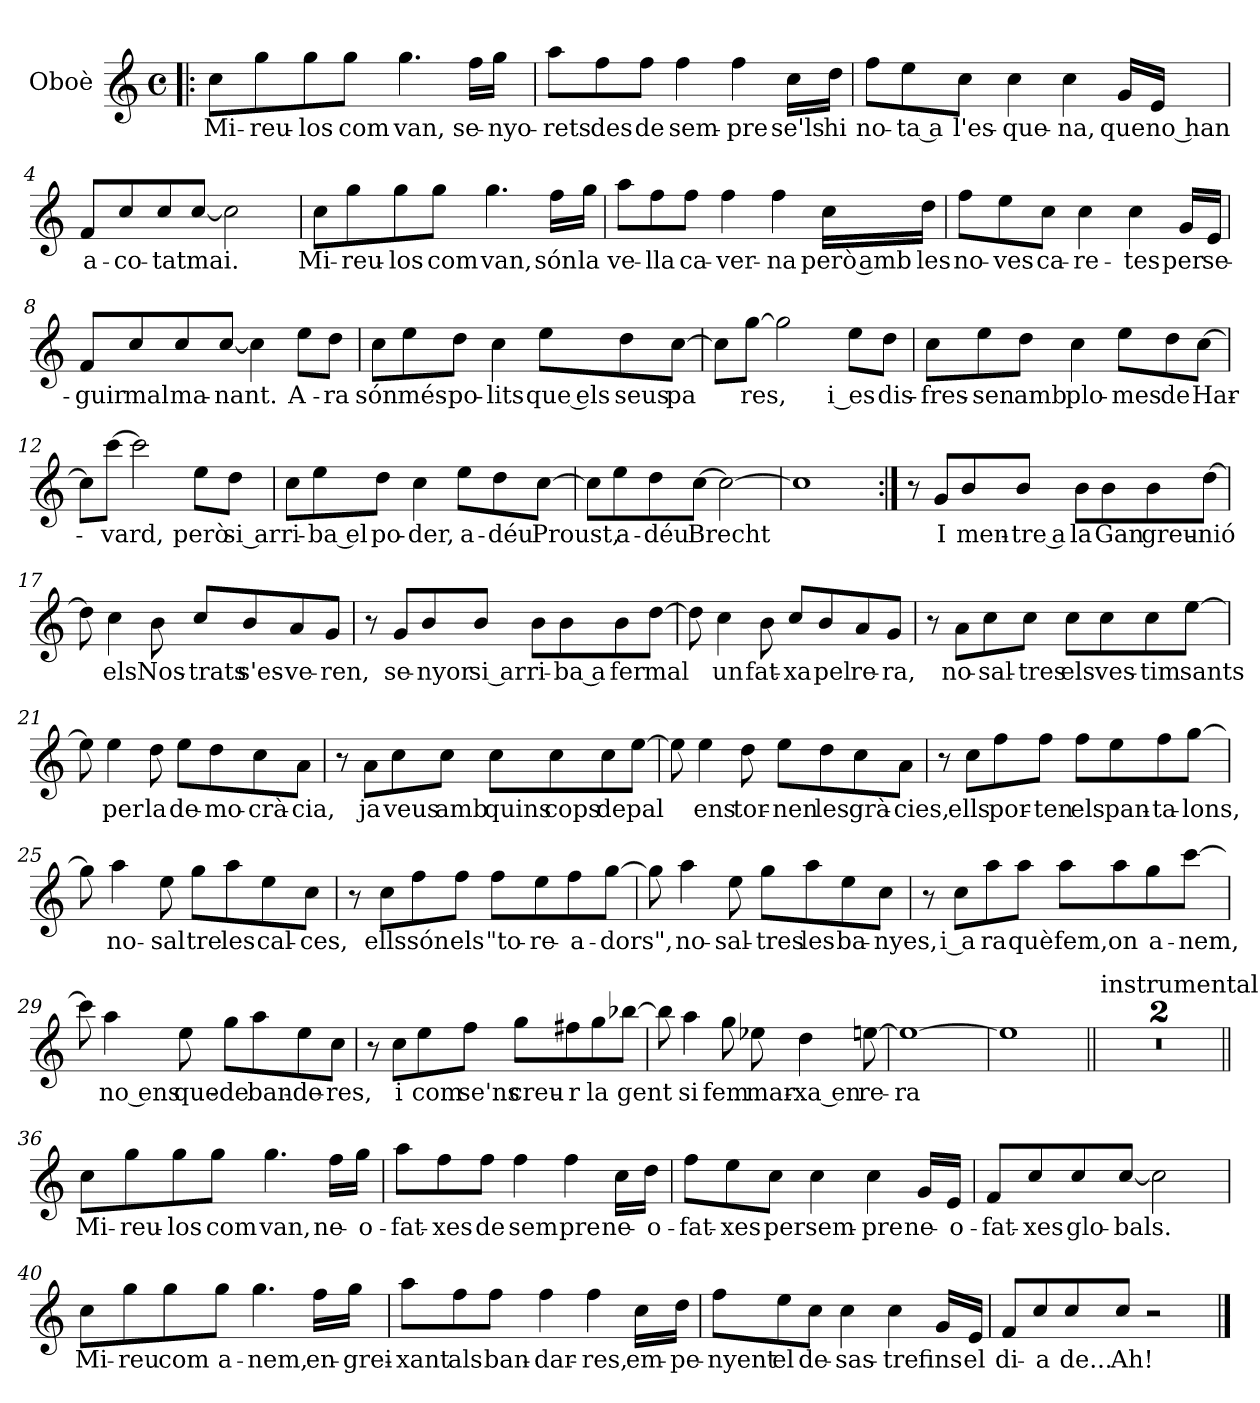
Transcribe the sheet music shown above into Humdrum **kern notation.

**kern	**text
*part1	*part1
*staff1	*staff1
*I"Oboè	*
*I'Ob.	*
*clefG2	*
*k[]	*
*M4/4	*
*met(c)	*
=1!|:	=1!|:
!	!LO:LY:b
8cc\L	Mi-
!	!LO:LY:b
8gg\	-reu-
!	!LO:LY:b
8gg\	-los
!	!LO:LY:b
8gg\J	com
!	!LO:LY:b
4.gg\	van,
!	!LO:LY:b
16ff\LL	se-
!	!LO:LY:b
16gg\JJ	-nyo-
=2	=2
!	!LO:LY:b
8aa\L	-rets
!	!LO:LY:b
8ff\	des
!	!LO:LY:b
8ff\J	de
!	!LO:LY:b
4ff\	sem-
!	!LO:LY:b
4ff\	-pre
!	!LO:LY:b
16cc\LL	se'ls
!	!LO:LY:b
16dd\JJ	hi
=3	=3
!	!LO:LY:b
8ff\L	no-
!	!LO:LY:b
8ee\	ta a
!	!LO:LY:b
8cc\J	l'es-
!	!LO:LY:b
4cc\	-que-
!	!LO:LY:b
4cc\	-na,
!	!LO:LY:b
16g/LL	que
!	!LO:LY:b
16e/JJ	no han
!!LO:LB:g=z
=4	=4
!	!LO:LY:b
8f/L	a-
!	!LO:LY:b
8cc/	-co-
!	!LO:LY:b
8cc/	-tat
!	!LO:LY:b
[8cc/J	mai.
2cc\]	.
=5	=5
!	!LO:LY:b
8cc\L	Mi-
!	!LO:LY:b
8gg\	-reu-
!	!LO:LY:b
8gg\	-los
!	!LO:LY:b
8gg\J	com
!	!LO:LY:b
4.gg\	van,
!	!LO:LY:b
16ff\LL	són
!	!LO:LY:b
16gg\JJ	la
=6	=6
!	!LO:LY:b
8aa\L	ve-
!	!LO:LY:b
8ff\	-lla
!	!LO:LY:b
8ff\J	ca-
!	!LO:LY:b
4ff\	-ver-
!	!LO:LY:b
4ff\	-na
!	!LO:LY:b
16cc\LL	però amb
!	!LO:LY:b
16dd\JJ	les
=7	=7
!	!LO:LY:b
8ff\L	no-
!	!LO:LY:b
8ee\	-ves
!	!LO:LY:b
8cc\J	ca-
!	!LO:LY:b
4cc\	-re-
!	!LO:LY:b
4cc\	-tes
!	!LO:LY:b
16g/LL	per
!	!LO:LY:b
16e/JJ	se-
!!LO:LB:g=z
=8	=8
!	!LO:LY:b
8f/L	-guir
!	!LO:LY:b
8cc/	mal
!	!LO:LY:b
8cc/	ma-
!	!LO:LY:b
[8cc/J	-nant.
4cc\]	.
!	!LO:LY:b
8ee\L	A-
!	!LO:LY:b
8dd\J	-ra
=9	=9
!	!LO:LY:b
8cc\L	són
!	!LO:LY:b
8ee\	més
!	!LO:LY:b
8dd\J	po-
!	!LO:LY:b
4cc\	-lits
!	!LO:LY:b
8ee\L	que els
!	!LO:LY:b
8dd\	seus
!	!LO:LY:b
[8cc\J	pa
=10	=10
8cc\L]	.
!	!LO:LY:b
[8gg\J	res,
2gg\]	.
!	!LO:LY:b
8ee\L	i es
!	!LO:LY:b
8dd\J	dis-
!!LO:LB:g=z
=11	=11
!	!LO:LY:b
8cc\L	-fres-
!	!LO:LY:b
8ee\	-sen
!	!LO:LY:b
8dd\J	amb
!	!LO:LY:b
4cc\	plo-
!	!LO:LY:b
8ee\L	-mes
!	!LO:LY:b
8dd\	de
!	!LO:LY:b
[8cc\J	Har-
=12	=12
8cc\L]	.
!	!LO:LY:b
[8ccc\J	-vard,
2ccc\]	.
!	!LO:LY:b
8ee\L	però
!	!LO:LY:b
8dd\J	si ar
=13	=13
!	!LO:LY:b
8cc\L	-ri-
!	!LO:LY:b
8ee\	ba el
!	!LO:LY:b
8dd\J	po-
!	!LO:LY:b
4cc\	-der,
!	!LO:LY:b
8ee\L	a-
!	!LO:LY:b
8dd\	-déu
!	!LO:LY:b
[8cc\J	Proust,
=14	=14
8cc\L]	.
!	!LO:LY:b
8ee\	a-
!	!LO:LY:b
8dd\	-déu
!	!LO:LY:b
[8cc\J	Brecht
2cc\_	.
!!LO:LB:g=z
=15	=15
1cc]	.
=16:|!	=16:|!
8r	.
!	!LO:LY:b
8g/L	I
!	!LO:LY:b
8b/	men-
!	!LO:LY:b
8b/J	tre a
!	!LO:LY:b
8b\L	la
!	!LO:LY:b
8b\	Gan
!	!LO:LY:b
8b\	greu-
!	!LO:LY:b
[8dd\J	-nió
=17	=17
8dd\]	.
!	!LO:LY:b
4cc\	els
!	!LO:LY:b
8b\	Nos-
!	!LO:LY:b
8cc/L	-trats
!	!LO:LY:b
8b/	s'es-
!	!LO:LY:b
8a/	-ve-
!	!LO:LY:b
8g/J	-ren,
=18	=18
8r	.
!	!LO:LY:b
8g/L	se-
!	!LO:LY:b
8b/	-nyor
!	!LO:LY:b
8b/J	si ar
!	!LO:LY:b
8b\L	-ri-
!	!LO:LY:b
8b\	ba a
!	!LO:LY:b
8b\	fer
!	!LO:LY:b
[8dd\J	mal
!!LO:LB:g=z
=19	=19
8dd\]	.
!	!LO:LY:b
4cc\	un
!	!LO:LY:b
8b\	fat-
!	!LO:LY:b
8cc/L	-xa
!	!LO:LY:b
8b/	pel
!	!LO:LY:b
8a/	re-
!	!LO:LY:b
8g/J	-ra,
=20	=20
8r	.
!	!LO:LY:b
8a\L	no-
!	!LO:LY:b
8cc\	-sal-
!	!LO:LY:b
8cc\J	-tres
!	!LO:LY:b
8cc\L	els
!	!LO:LY:b
8cc\	ves-
!	!LO:LY:b
8cc\	-tim
!	!LO:LY:b
[8ee\J	sants
=21	=21
8ee\]	.
!	!LO:LY:b
4ee\	per
!	!LO:LY:b
8dd\	la
!	!LO:LY:b
8ee\L	de-
!	!LO:LY:b
8dd\	-mo-
!	!LO:LY:b
8cc\	-crà-
!	!LO:LY:b
8a\J	-cia,
!!LO:LB:g=z
=22	=22
8r	.
!	!LO:LY:b
8a\L	ja
!	!LO:LY:b
8cc\	veus
!	!LO:LY:b
8cc\J	amb
!	!LO:LY:b
8cc\L	quins
!	!LO:LY:b
8cc\	cops
!	!LO:LY:b
8cc\	de
!	!LO:LY:b
[8ee\J	pal
=23	=23
8ee\]	.
!	!LO:LY:b
4ee\	ens
!	!LO:LY:b
8dd\	tor-
!	!LO:LY:b
8ee\L	-nen
!	!LO:LY:b
8dd\	les
!	!LO:LY:b
8cc\	grà-
!	!LO:LY:b
8a\J	-cies,
=24	=24
8r	.
!	!LO:LY:b
8cc\L	ells
!	!LO:LY:b
8ff\	por-
!	!LO:LY:b
8ff\J	-ten
!	!LO:LY:b
8ff\L	els
!	!LO:LY:b
8ee\	pan-
!	!LO:LY:b
8ff\	-ta-
!	!LO:LY:b
[8gg\J	-lons,
!!LO:LB:g=z
=25	=25
8gg\]	.
!	!LO:LY:b
4aa\	no-
!	!LO:LY:b
8ee\	-sal
!	!LO:LY:b
8gg\L	tre
!	!LO:LY:b
8aa\	les
!	!LO:LY:b
8ee\	cal-
!	!LO:LY:b
8cc\J	-ces,
=26	=26
8r	.
!	!LO:LY:b
8cc\L	ells
!	!LO:LY:b
8ff\	són
!	!LO:LY:b
8ff\J	els
!	!LO:LY:b
8ff\L	"to-
!	!LO:LY:b
8ee\	-re-
!	!LO:LY:b
8ff\	-a-
!	!LO:LY:b
[8gg\J	-dors",
=27	=27
8gg\]	.
!	!LO:LY:b
4aa\	no-
!	!LO:LY:b
8ee\	-sal-
!	!LO:LY:b
8gg\L	-tres
!	!LO:LY:b
8aa\	les
!	!LO:LY:b
8ee\	ba-
!	!LO:LY:b
8cc\J	-nyes,
!!LO:LB:g=z
=28	=28
8r	.
!	!LO:LY:b
8cc\L	i a
!	!LO:LY:b
8aa\	-ra
!	!LO:LY:b
8aa\J	què
!	!LO:LY:b
8aa\L	fem,
!	!LO:LY:b
8aa\	on
!	!LO:LY:b
8gg\	a-
!	!LO:LY:b
[8ccc\J	-nem,
=29	=29
8ccc\]	.
!	!LO:LY:b
4aa\	no ens
!	!LO:LY:b
8ee\	que-
!	!LO:LY:b
8gg\L	-de
!	!LO:LY:b
8aa\	ban-
!	!LO:LY:b
8ee\	-de-
!	!LO:LY:b
8cc\J	-res,
=30	=30
8r	.
!	!LO:LY:b
8cc\L	i
!	!LO:LY:b
8ee\	com
!	!LO:LY:b
8ff\J	se'ns
!	!LO:LY:b
8gg\L	creu-
!	!LO:LY:b
8ff#X\	-r
!	!LO:LY:b
8gg\	la
!	!LO:LY:b
[8bb-X\J	gent
!!LO:PB:g=z
=31	=31
8bb-\]	.
!	!LO:LY:b
4aa\	si
!	!LO:LY:b
8gg\	fem
!	!LO:LY:b
8ee-X\	mar-
!	!LO:LY:b
4dd\	xa en
!	!LO:LY:b
[8een\	-re-
=32	=32
!	!LO:LY:b
1ee_	-ra
=33	=33
1ee]	.
=34||	=34||
!LO:TX:a:t=instrumental	!
1r	.
=35	=35
1r	.
=36||	=36||
!	!LO:LY:b
8cc\L	Mi-
!	!LO:LY:b
8gg\	-reu-
!	!LO:LY:b
8gg\	-los
!	!LO:LY:b
8gg\J	com
!	!LO:LY:b
4.gg\	van,
!	!LO:LY:b
16ff\LL	ne-
!	!LO:LY:b
16gg\JJ	-o-
!!LO:LB:g=z
=37	=37
!	!LO:LY:b
8aa\L	-fat-
!	!LO:LY:b
8ff\	-xes
!	!LO:LY:b
8ff\J	de
!	!LO:LY:b
4ff\	sem
!	!LO:LY:b
4ff\	pre
!	!LO:LY:b
16cc\LL	ne-
!	!LO:LY:b
16dd\JJ	-o-
=38	=38
!	!LO:LY:b
8ff\L	-fat-
!	!LO:LY:b
8ee\	-xes
!	!LO:LY:b
8cc\J	per
!	!LO:LY:b
4cc\	sem-
!	!LO:LY:b
4cc\	-pre
!	!LO:LY:b
16g/LL	ne-
!	!LO:LY:b
16e/JJ	-o-
=39	=39
!	!LO:LY:b
8f/L	-fat-
!	!LO:LY:b
8cc/	-xes
!	!LO:LY:b
8cc/	glo-
!	!LO:LY:b
[8cc/J	-bals.
2cc\]	.
=40	=40
!	!LO:LY:b
8cc\L	Mi-
!	!LO:LY:b
8gg\	-reu
!	!LO:LY:b
8gg\	com
!	!LO:LY:b
8gg\J	a-
!	!LO:LY:b
4.gg\	-nem,
!	!LO:LY:b
16ff\LL	en-
!	!LO:LY:b
16gg\JJ	-grei-
!!LO:LB:g=z
=41	=41
!	!LO:LY:b
8aa\L	-xant
!	!LO:LY:b
8ff\	als
!	!LO:LY:b
8ff\J	ban-
!	!LO:LY:b
4ff\	-dar-
!	!LO:LY:b
4ff\	-res,
!	!LO:LY:b
16cc\LL	em-
!	!LO:LY:b
16dd\JJ	-pe-
=42	=42
!	!LO:LY:b
8ff\L	-nyent
!	!LO:LY:b
8ee\	el
!	!LO:LY:b
8cc\J	de-
!	!LO:LY:b
4cc\	-sas-
!	!LO:LY:b
4cc\	-tre
!	!LO:LY:b
16g/LL	fins
!	!LO:LY:b
16e/JJ	el
=43	=43
!	!LO:LY:b
8f/L	di-
!	!LO:LY:b
8cc/	-a
!	!LO:LY:b
8cc/	de...
!	!LO:LY:b
8cc/J	Ah!
2r	.
==	==
*-	*-
